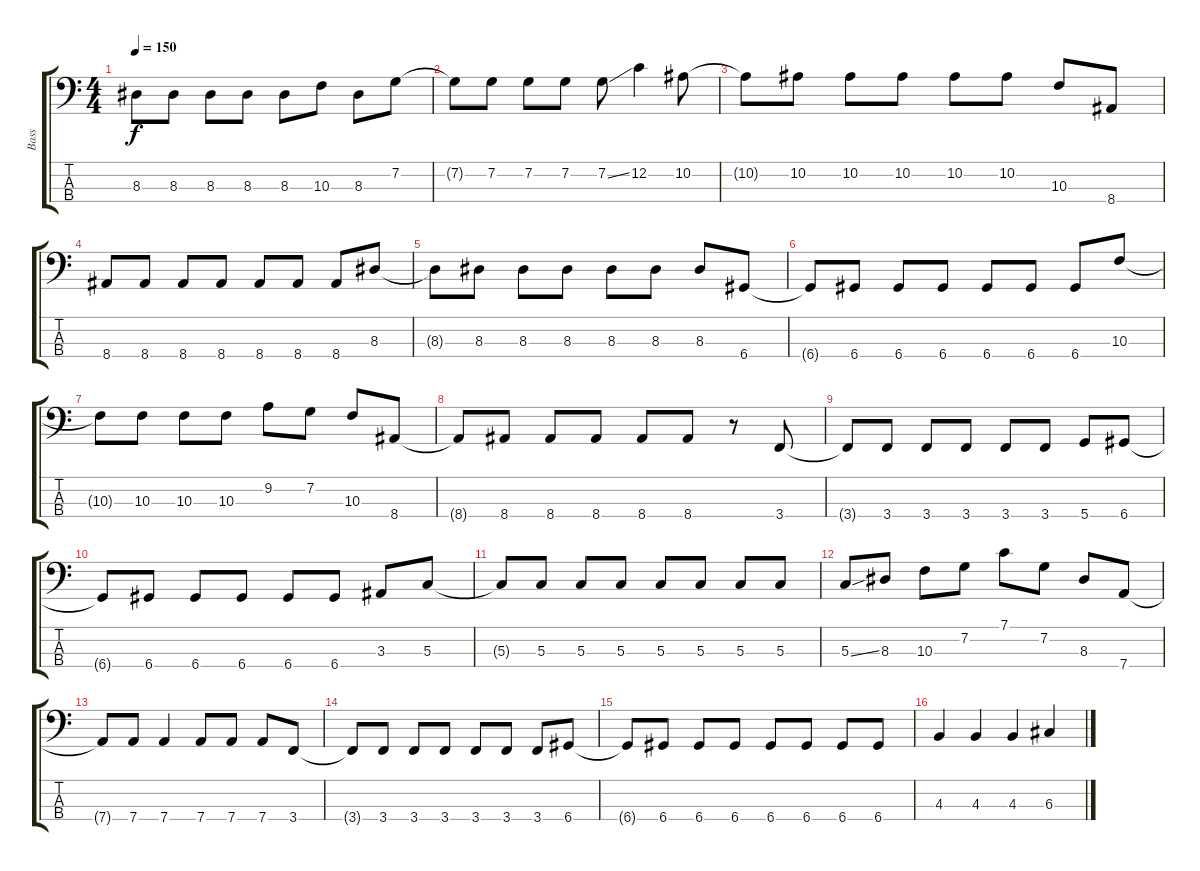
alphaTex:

\track ("Bass" "Bass") {instrument electricbassfinger}
\staff {score tabs}
\tuning (F2 C2 G1 D1) {hide}
\ts (4 4)
\tempo 150
\clef f4
\ks c
8.3{t}.8{dy f} 8.3.8 8.3.8 8.3.8 8.3.8 10.3.8 8.3.8 7.2.8 |
7.2{t}.8 7.2.8 7.2.8 7.2.8 7.2{ss}.8 12.2.4 10.2.8 |
10.2{t}.8 10.2.8 10.2.8 10.2.8 10.2.8 10.2.8 10.3.8 8.4.8 |
8.4.8 8.4.8 8.4.8 8.4.8 8.4.8 8.4.8 8.4.8 8.3.8 |
8.3{t}.8 8.3.8 8.3.8 8.3.8 8.3.8 8.3.8 8.3.8 6.4.8 |
6.4{t}.8 6.4.8 6.4.8 6.4.8 6.4.8 6.4.8 6.4.8 10.3.8 |
10.3{t}.8 10.3.8 10.3.8 10.3.8 9.2.8 7.2.8 10.3.8 8.4.8 |
8.4{t}.8 8.4.8 8.4.8 8.4.8 8.4.8 8.4.8 r.8 3.4.8 |
3.4{t}.8 3.4.8 3.4.8 3.4.8 3.4.8 3.4.8 5.4.8 6.4.8 |
6.4{t}.8 6.4.8 6.4.8 6.4.8 6.4.8 6.4.8 3.3.8 5.3.8 |
5.3{t}.8 5.3.8 5.3.8 5.3.8 5.3.8 5.3.8 5.3.8 5.3.8 |
5.3{ss}.8 8.3.8 10.3.8 7.2.8 7.1.8 7.2.8 8.3.8 7.4.8 |
7.4{t}.8 7.4.8 7.4.4 7.4.8 7.4.8 7.4.8 3.4.8 |
3.4{t}.8 3.4.8 3.4.8 3.4.8 3.4.8 3.4.8 3.4.8 6.4.8 |
6.4{t}.8 6.4.8 6.4.8 6.4.8 6.4.8 6.4.8 6.4.8 6.4.8 |
4.3.4 4.3.4 4.3.4 6.3.4
